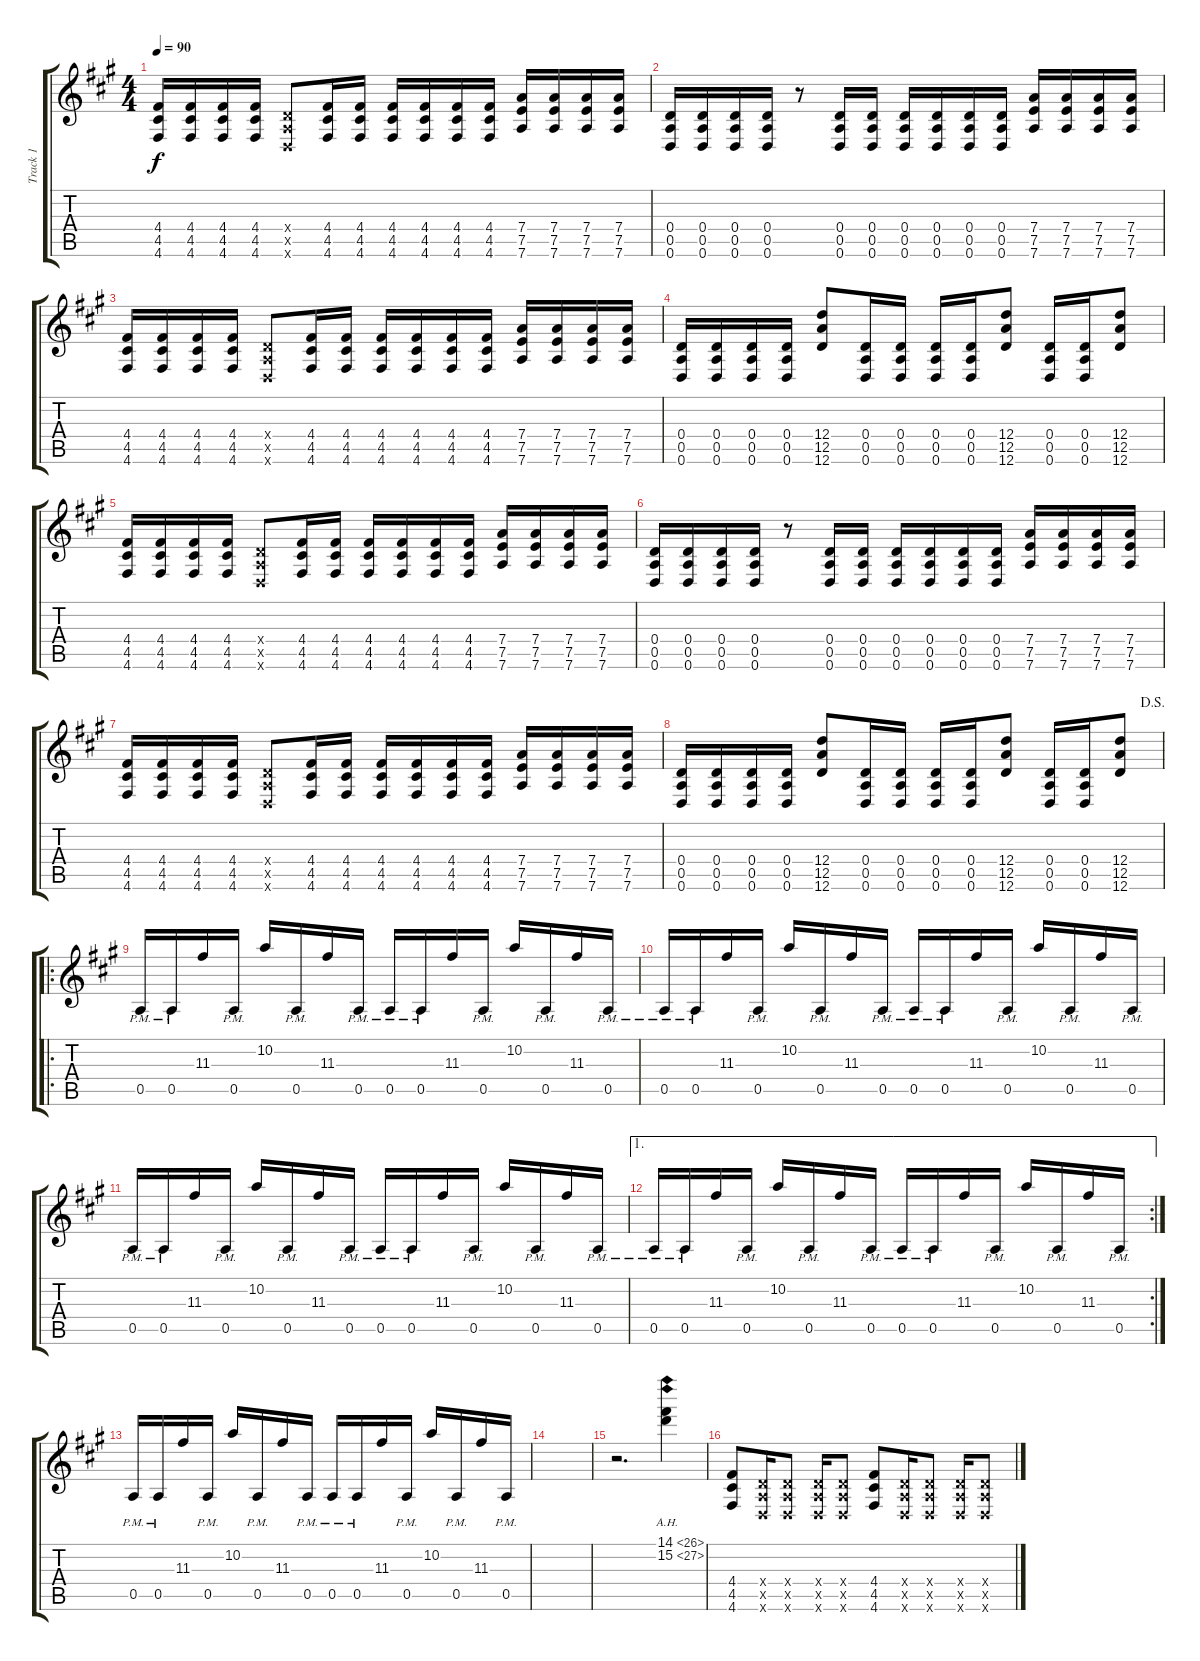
\track ("Track 1" "Track 1") {instrument overdrivenguitar}
\staff {score tabs}
\tuning (E4 B3 G3 D3 A2 D2) {hide}
\ts (4 4)
\tempo 90
\clef g2
\ks f#minor
(4.4 4.5 4.6).16{dy f} (4.4 4.5 4.6).16 (4.4 4.5 4.6).16 (4.4 4.5 4.6).16 (0.4{x} 0.5{x} 0.6{x}).8 (4.4 4.5 4.6).16 (4.4 4.5 4.6).16 (4.4 4.5 4.6).16 (4.4 4.5 4.6).16 (4.4 4.5 4.6).16 (4.4 4.5 4.6).16 (7.4 7.5 7.6).16 (7.4 7.5 7.6).16 (7.4 7.5 7.6).16 (7.4 7.5 7.6).16 |
(0.4 0.5 0.6).16 (0.4 0.5 0.6).16 (0.4 0.5 0.6).16 (0.4 0.5 0.6).16 r.8 (0.4 0.5 0.6).16 (0.4 0.5 0.6).16 (0.4 0.5 0.6).16 (0.4 0.5 0.6).16 (0.4 0.5 0.6).16 (0.4 0.5 0.6).16 (7.4 7.5 7.6).16 (7.4 7.5 7.6).16 (7.4 7.5 7.6).16 (7.4 7.5 7.6).16 |
(4.4 4.5 4.6).16 (4.4 4.5 4.6).16 (4.4 4.5 4.6).16 (4.4 4.5 4.6).16 (0.4{x} 0.5{x} 0.6{x}).8 (4.4 4.5 4.6).16 (4.4 4.5 4.6).16 (4.4 4.5 4.6).16 (4.4 4.5 4.6).16 (4.4 4.5 4.6).16 (4.4 4.5 4.6).16 (7.4 7.5 7.6).16 (7.4 7.5 7.6).16 (7.4 7.5 7.6).16 (7.4 7.5 7.6).16 |
(0.4 0.5 0.6).16 (0.4 0.5 0.6).16 (0.4 0.5 0.6).16 (0.4 0.5 0.6).16 (12.4 12.5 12.6).8 (0.4 0.5 0.6).16 (0.4 0.5 0.6).16 (0.4 0.5 0.6).16 (0.4 0.5 0.6).16 (12.4 12.5 12.6).8 (0.4 0.5 0.6).16 (0.4 0.5 0.6).16 (12.4 12.5 12.6).8 |
(4.4 4.5 4.6).16 (4.4 4.5 4.6).16 (4.4 4.5 4.6).16 (4.4 4.5 4.6).16 (0.4{x} 0.5{x} 0.6{x}).8 (4.4 4.5 4.6).16 (4.4 4.5 4.6).16 (4.4 4.5 4.6).16 (4.4 4.5 4.6).16 (4.4 4.5 4.6).16 (4.4 4.5 4.6).16 (7.4 7.5 7.6).16 (7.4 7.5 7.6).16 (7.4 7.5 7.6).16 (7.4 7.5 7.6).16 |
(0.4 0.5 0.6).16 (0.4 0.5 0.6).16 (0.4 0.5 0.6).16 (0.4 0.5 0.6).16 r.8 (0.4 0.5 0.6).16 (0.4 0.5 0.6).16 (0.4 0.5 0.6).16 (0.4 0.5 0.6).16 (0.4 0.5 0.6).16 (0.4 0.5 0.6).16 (7.4 7.5 7.6).16 (7.4 7.5 7.6).16 (7.4 7.5 7.6).16 (7.4 7.5 7.6).16 |
(4.4 4.5 4.6).16 (4.4 4.5 4.6).16 (4.4 4.5 4.6).16 (4.4 4.5 4.6).16 (0.4{x} 0.5{x} 0.6{x}).8 (4.4 4.5 4.6).16 (4.4 4.5 4.6).16 (4.4 4.5 4.6).16 (4.4 4.5 4.6).16 (4.4 4.5 4.6).16 (4.4 4.5 4.6).16 (7.4 7.5 7.6).16 (7.4 7.5 7.6).16 (7.4 7.5 7.6).16 (7.4 7.5 7.6).16 |
\jump dalsegno
(0.4 0.5 0.6).16 (0.4 0.5 0.6).16 (0.4 0.5 0.6).16 (0.4 0.5 0.6).16 (12.4 12.5 12.6).8 (0.4 0.5 0.6).16 (0.4 0.5 0.6).16 (0.4 0.5 0.6).16 (0.4 0.5 0.6).16 (12.4 12.5 12.6).8 (0.4 0.5 0.6).16 (0.4 0.5 0.6).16 (12.4 12.5 12.6).8 |
\ro
0.5{pm}.16 0.5{pm}.16 11.3.16 0.5{pm}.16 10.2.16 0.5{pm}.16 11.3.16 0.5{pm}.16 0.5{pm}.16 0.5{pm}.16 11.3.16 0.5{pm}.16 10.2.16 0.5{pm}.16 11.3.16 0.5{pm}.16 |
0.5{pm}.16 0.5{pm}.16 11.3.16 0.5{pm}.16 10.2.16 0.5{pm}.16 11.3.16 0.5{pm}.16 0.5{pm}.16 0.5{pm}.16 11.3.16 0.5{pm}.16 10.2.16 0.5{pm}.16 11.3.16 0.5{pm}.16 |
0.5{pm}.16 0.5{pm}.16 11.3.16 0.5{pm}.16 10.2.16 0.5{pm}.16 11.3.16 0.5{pm}.16 0.5{pm}.16 0.5{pm}.16 11.3.16 0.5{pm}.16 10.2.16 0.5{pm}.16 11.3.16 0.5{pm}.16 |
\ae 1
\rc 2
0.5{pm}.16 0.5{pm}.16 11.3.16 0.5{pm}.16 10.2.16 0.5{pm}.16 11.3.16 0.5{pm}.16 0.5{pm}.16 0.5{pm}.16 11.3.16 0.5{pm}.16 10.2.16 0.5{pm}.16 11.3.16 0.5{pm}.16 |
0.5{pm}.16 0.5{pm}.16 11.3.16 0.5{pm}.16 10.2.16 0.5{pm}.16 11.3.16 0.5{pm}.16 0.5{pm}.16 0.5{pm}.16 11.3.16 0.5{pm}.16 10.2.16 0.5{pm}.16 11.3.16 0.5{pm}.16 |
|
r.2{d} (14.1{ah 12} 15.2{ah 12}).4 |
(4.4 4.5 4.6).8 (0.4{x} 0.5{x} 0.6{x}).16 (0.4{x} 0.5{x} 0.6{x}).8 (0.4{x} 0.5{x} 0.6{x}).16 (0.4{x} 0.5{x} 0.6{x}).8 (4.4 4.5 4.6).8 (0.4{x} 0.5{x} 0.6{x}).16 (0.4{x} 0.5{x} 0.6{x}).8 (0.4{x} 0.5{x} 0.6{x}).16 (0.4{x} 0.5{x} 0.6{x}).8
